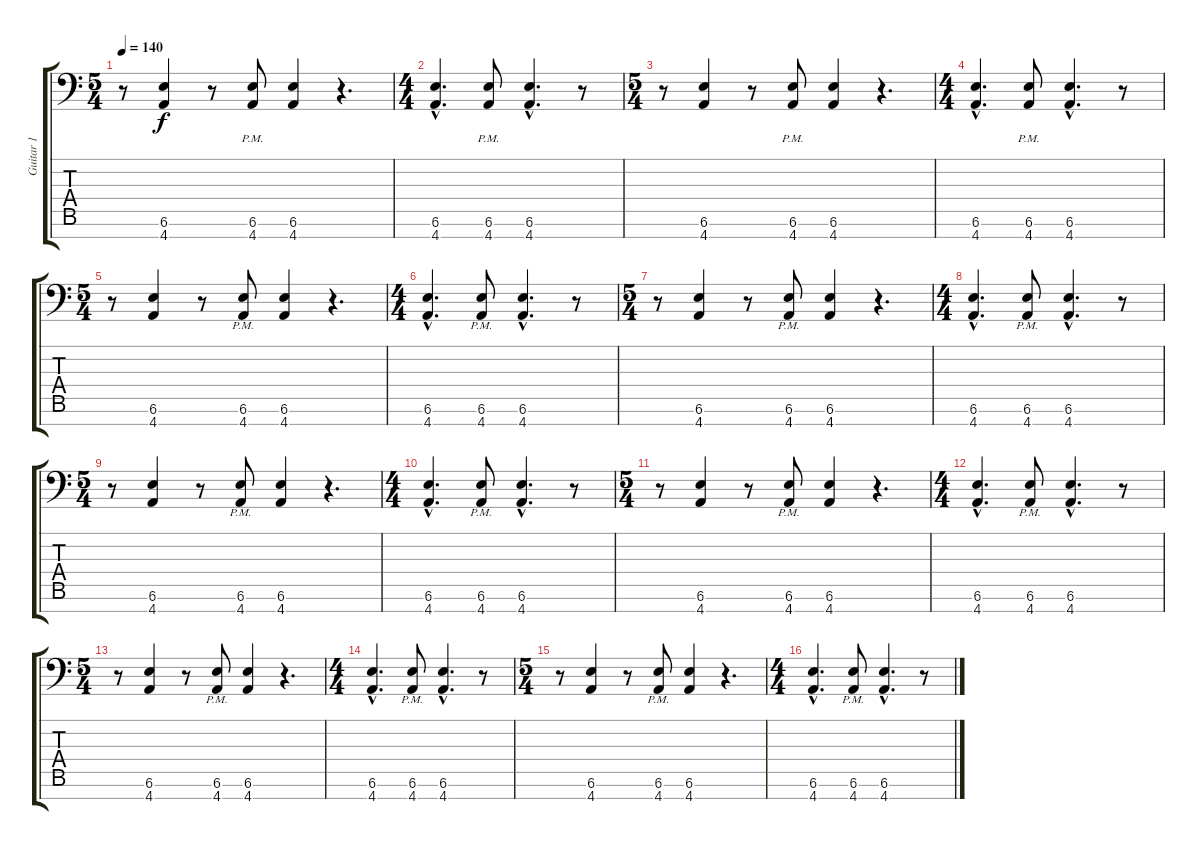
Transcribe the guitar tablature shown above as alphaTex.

\track ("Guitar 1" "Guitar 1") {instrument distortionguitar}
\staff {score tabs}
\tuning (Bb3 Gb3 Db3 Ab2 Eb2 Bb1 F1) {hide}
\ts (5 4)
\tempo 140
\clef f4
\ks c
r.8{dy f} (6.6 4.7).4 r.8 (6.6{pm} 4.7{pm}).8 (6.6 4.7).4 r.4{d} |
\ts (4 4)
(6.6{hac} 4.7{hac}).4{d} (6.6{pm} 4.7{pm}).8 (6.6{hac} 4.7{hac}).4{d} r.8 |
\ts (5 4)
r.8 (6.6 4.7).4 r.8 (6.6{pm} 4.7{pm}).8 (6.6 4.7).4 r.4{d} |
\ts (4 4)
(6.6{hac} 4.7{hac}).4{d} (6.6{pm} 4.7{pm}).8 (6.6{hac} 4.7{hac}).4{d} r.8 |
\ts (5 4)
r.8 (6.6 4.7).4 r.8 (6.6{pm} 4.7{pm}).8 (6.6 4.7).4 r.4{d} |
\ts (4 4)
(6.6{hac} 4.7{hac}).4{d} (6.6{pm} 4.7{pm}).8 (6.6{hac} 4.7{hac}).4{d} r.8 |
\ts (5 4)
r.8 (6.6 4.7).4 r.8 (6.6{pm} 4.7{pm}).8 (6.6 4.7).4 r.4{d} |
\ts (4 4)
(6.6{hac} 4.7{hac}).4{d} (6.6{pm} 4.7{pm}).8 (6.6{hac} 4.7{hac}).4{d} r.8 |
\ts (5 4)
r.8 (6.6 4.7).4 r.8 (6.6{pm} 4.7{pm}).8 (6.6 4.7).4 r.4{d} |
\ts (4 4)
(6.6{hac} 4.7{hac}).4{d} (6.6{pm} 4.7{pm}).8 (6.6{hac} 4.7{hac}).4{d} r.8 |
\ts (5 4)
r.8 (6.6 4.7).4 r.8 (6.6{pm} 4.7{pm}).8 (6.6 4.7).4 r.4{d} |
\ts (4 4)
(6.6{hac} 4.7{hac}).4{d} (6.6{pm} 4.7{pm}).8 (6.6{hac} 4.7{hac}).4{d} r.8 |
\ts (5 4)
r.8 (6.6 4.7).4 r.8 (6.6{pm} 4.7{pm}).8 (6.6 4.7).4 r.4{d} |
\ts (4 4)
(6.6{hac} 4.7{hac}).4{d} (6.6{pm} 4.7{pm}).8 (6.6{hac} 4.7{hac}).4{d} r.8 |
\ts (5 4)
r.8 (6.6 4.7).4 r.8 (6.6{pm} 4.7{pm}).8 (6.6 4.7).4 r.4{d} |
\ts (4 4)
(6.6{hac} 4.7{hac}).4{d} (6.6{pm} 4.7{pm}).8 (6.6{hac} 4.7{hac}).4{d} r.8
